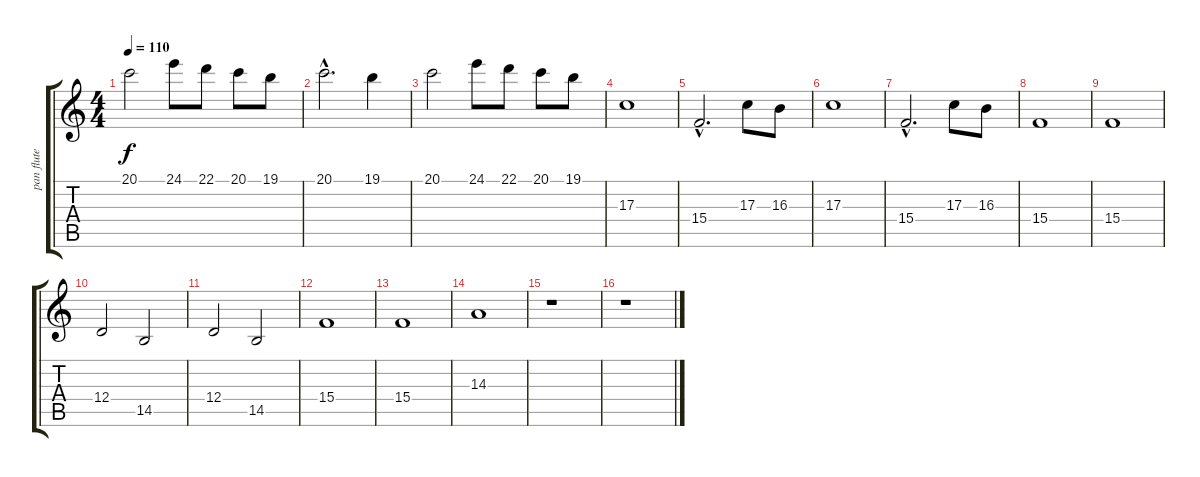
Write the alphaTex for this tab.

\track ("pan flute" "pan flute") {instrument panflute}
\staff {score tabs}
\tuning (E4 B3 G3 D3 A2 E2) {hide}
\ts (4 4)
\tempo 110
\clef g2
\ks c
20.1.2{dy f} 24.1.8 22.1.8 20.1.8 19.1.8 |
20.1{hac}.2{d} 19.1.4 |
20.1.2 24.1.8 22.1.8 20.1.8 19.1.8 |
17.3.1 |
15.4{hac}.2{d} 17.3.8 16.3.8 |
17.3.1 |
15.4{hac}.2{d} 17.3.8 16.3.8 |
15.4.1 |
15.4.1 |
12.4.2 14.5.2 |
12.4.2 14.5.2 |
15.4.1 |
15.4.1 |
14.3.1 |
r.1 |
r.1
